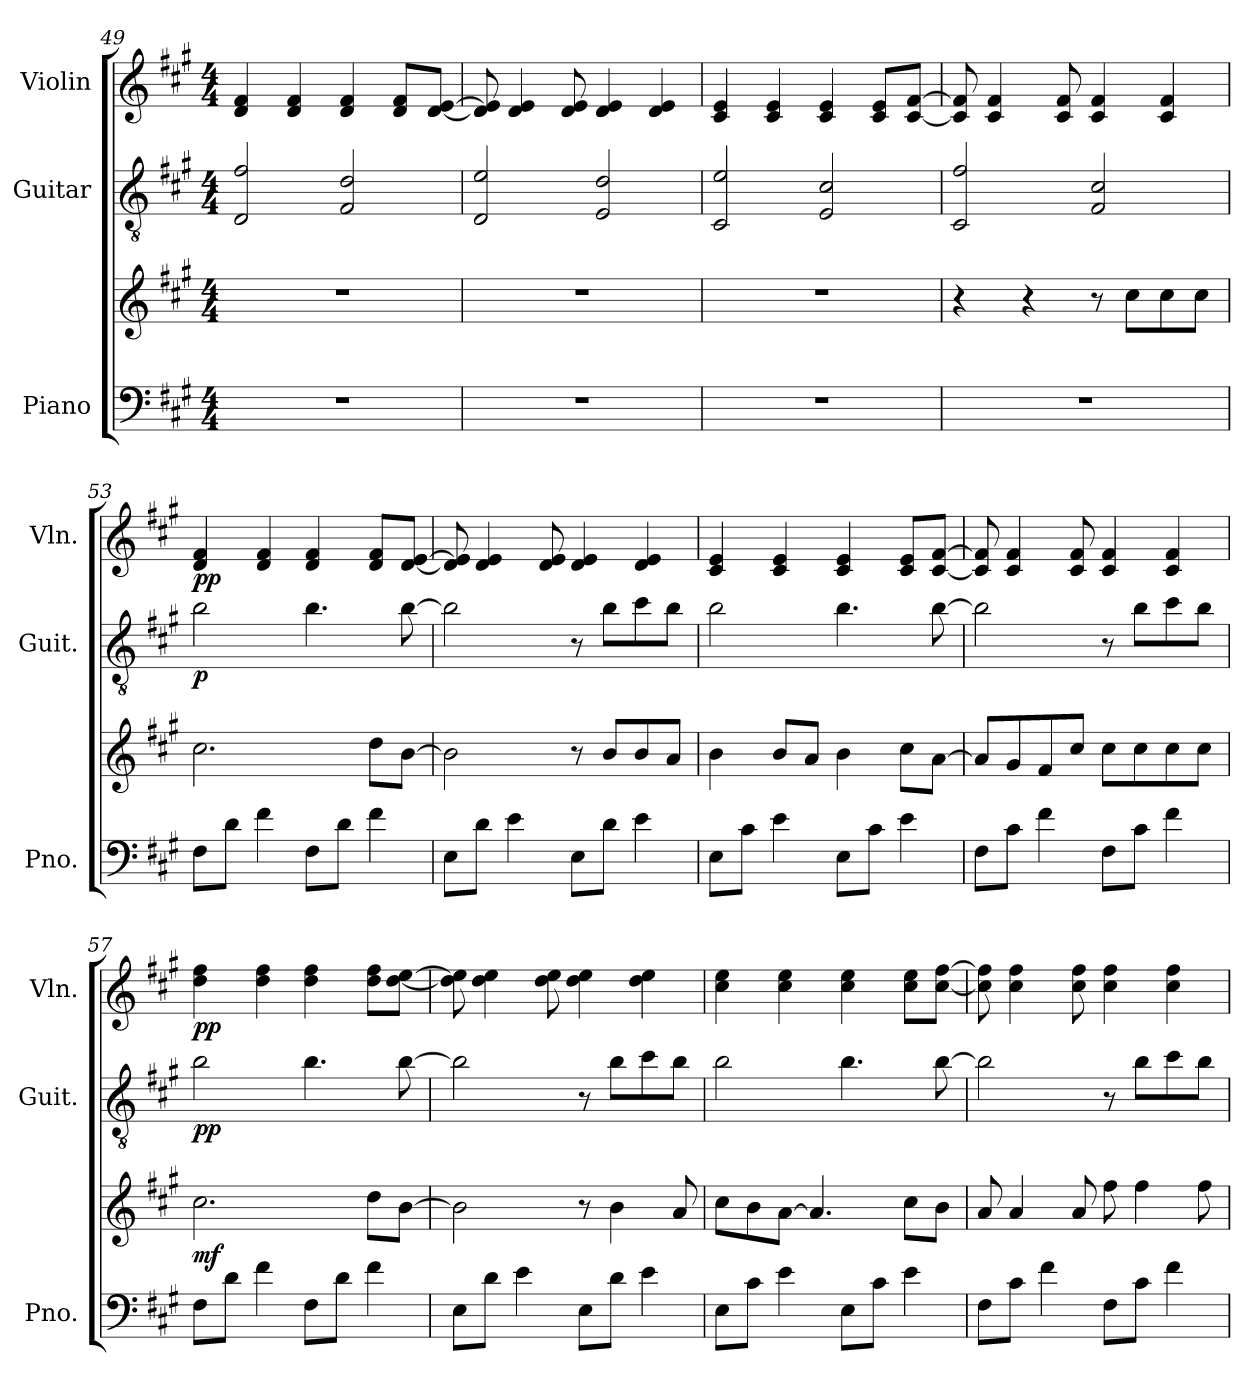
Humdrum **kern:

**kern	**kern	**dynam	**kern	**dynam	**kern	**dynam
*part3	*part3	*part3	*part2	*part2	*part1	*part1
*staff4	*staff3	*staff3/4	*staff2	*staff2	*staff1	*staff1
*I"Piano	*	*	*I"Guitar	*	*I"Violin	*
*I'Pno.	*	*	*I'Guit.	*	*I'Vln.	*
*clefF4	*clefG2	*	*clefGv2	*	*clefG2	*
*k[f#c#g#]	*k[f#c#g#]	*	*k[f#c#g#]	*	*k[f#c#g#]	*
*M4/4	*M4/4	*	*M4/4	*	*M4/4	*
=49	=49	=49	=49	=49	=49	=49
1r	1r	.	2D/ 2f#/	.	4d/ 4f#/	.
.	.	.	.	.	4d/ 4f#/	.
.	.	.	2F#/ 2d/	.	4d/ 4f#/	.
.	.	.	.	.	8d/ 8f#/L	.
.	.	.	.	.	[8d/ [8e/J	.
!!LO:LB:g=z
=50	=50	=50	=50	=50	=50	=50
1r	1r	.	2D/ 2e/	.	8d/] 8e/]	.
.	.	.	.	.	4d/ 4e/	.
.	.	.	.	.	8d/ 8e/	.
.	.	.	2E/ 2d/	.	4d/ 4e/	.
.	.	.	.	.	4d/ 4e/	.
=51	=51	=51	=51	=51	=51	=51
1r	1r	.	2C#/ 2e/	.	4c#/ 4e/	.
.	.	.	.	.	4c#/ 4e/	.
.	.	.	2E/ 2c#/	.	4c#/ 4e/	.
.	.	.	.	.	8c#/ 8e/L	.
.	.	.	.	.	[8c#/ [8f#/J	.
=52	=52	=52	=52	=52	=52	=52
1r	4r	.	2C#/ 2f#/	.	8c#/] 8f#/]	.
.	.	.	.	.	4c#/ 4f#/	.
.	4r	.	.	.	.	.
.	.	.	.	.	8c#/ 8f#/	.
.	8r	.	2F#/ 2c#/	.	4c#/ 4f#/	.
.	8cc#\L	.	.	.	.	.
.	8cc#\	.	.	.	4c#/ 4f#/	.
.	8cc#\J	.	.	.	.	.
=53	=53	=53	=53	=53	=53	=53
!	!	!	!	!LO:DY:b	!	!LO:DY:b
8F#\L	2.cc#\	.	2b\	p	4d/ 4f#/	pp
8d\J	.	.	.	.	.	.
4f#\	.	.	.	.	4d/ 4f#/	.
8F#\L	.	.	4.b\	.	4d/ 4f#/	.
8d\J	.	.	.	.	.	.
4f#\	8dd\L	.	.	.	8d/ 8f#/L	.
.	[8b\J	.	[8b\	.	[8d/ [8e/J	.
!!LO:LB:g=z
=54	=54	=54	=54	=54	=54	=54
8E\L	2b\]	.	2b\]	.	8d/] 8e/]	.
8d\J	.	.	.	.	4d/ 4e/	.
4e\	.	.	.	.	.	.
.	.	.	.	.	8d/ 8e/	.
8E\L	8r	.	8r	.	4d/ 4e/	.
8d\J	8b/L	.	8b\L	.	.	.
4e\	8b/	.	8cc#\	.	4d/ 4e/	.
.	8a/J	.	8b\J	.	.	.
=55	=55	=55	=55	=55	=55	=55
8E\L	4b\	.	2b\	.	4c#/ 4e/	.
8c#\J	.	.	.	.	.	.
4e\	8b/L	.	.	.	4c#/ 4e/	.
.	8a/J	.	.	.	.	.
8E\L	4b\	.	4.b\	.	4c#/ 4e/	.
8c#\J	.	.	.	.	.	.
4e\	8cc#\L	.	.	.	8c#/ 8e/L	.
.	[8a\J	.	[8b\	.	[8c#/ [8f#/J	.
=56	=56	=56	=56	=56	=56	=56
8F#\L	8a/L]	.	2b\]	.	8c#/] 8f#/]	.
8c#\J	8g#/	.	.	.	4c#/ 4f#/	.
4f#\	8f#/	.	.	.	.	.
.	8cc#/J	.	.	.	8c#/ 8f#/	.
8F#\L	8cc#\L	.	8r	.	4c#/ 4f#/	.
8c#\J	8cc#\	.	8b\L	.	.	.
4f#\	8cc#\	.	8cc#\	.	4c#/ 4f#/	.
.	8cc#\J	.	8b\J	.	.	.
=57	=57	=57	=57	=57	=57	=57
!	!	!LO:DY:b	!	!LO:DY:b	!	!LO:DY:b
8F#\L	2.cc#\	mf	2b\	pp	4dd\ 4ff#\	pp
8d\J	.	.	.	.	.	.
4f#\	.	.	.	.	4dd\ 4ff#\	.
8F#\L	.	.	4.b\	.	4dd\ 4ff#\	.
8d\J	.	.	.	.	.	.
4f#\	8dd\L	.	.	.	8dd\ 8ff#\L	.
.	[8b\J	.	[8b\	.	[8dd\ [8ee\J	.
!!LO:PB:g=z
=58	=58	=58	=58	=58	=58	=58
8E\L	2b\]	.	2b\]	.	8dd\] 8ee\]	.
8d\J	.	.	.	.	4dd\ 4ee\	.
4e\	.	.	.	.	.	.
.	.	.	.	.	8dd\ 8ee\	.
8E\L	8r	.	8r	.	4dd\ 4ee\	.
8d\J	4b\	.	8b\L	.	.	.
4e\	.	.	8cc#\	.	4dd\ 4ee\	.
.	8a/	.	8b\J	.	.	.
=59	=59	=59	=59	=59	=59	=59
8E\L	8cc#\L	.	2b\	.	4cc#\ 4ee\	.
8c#\J	8b\	.	.	.	.	.
4e\	[8a\J	.	.	.	4cc#\ 4ee\	.
.	4.a/]	.	.	.	.	.
8E\L	.	.	4.b\	.	4cc#\ 4ee\	.
8c#\J	.	.	.	.	.	.
4e\	8cc#\L	.	.	.	8cc#\ 8ee\L	.
.	8b\J	.	[8b\	.	[8cc#\ [8ff#\J	.
=60	=60	=60	=60	=60	=60	=60
8F#\L	8a/	.	2b\]	.	8cc#\] 8ff#\]	.
8c#\J	4a/	.	.	.	4cc#\ 4ff#\	.
4f#\	.	.	.	.	.	.
.	8a/	.	.	.	8cc#\ 8ff#\	.
8F#\L	8ff#\	.	8r	.	4cc#\ 4ff#\	.
8c#\J	4ff#\	.	8b\L	.	.	.
4f#\	.	.	8cc#\	.	4cc#\ 4ff#\	.
.	8ff#\	.	8b\J	.	.	.
=	=	=	=	=	=	=
*-	*-	*-	*-	*-	*-	*-
